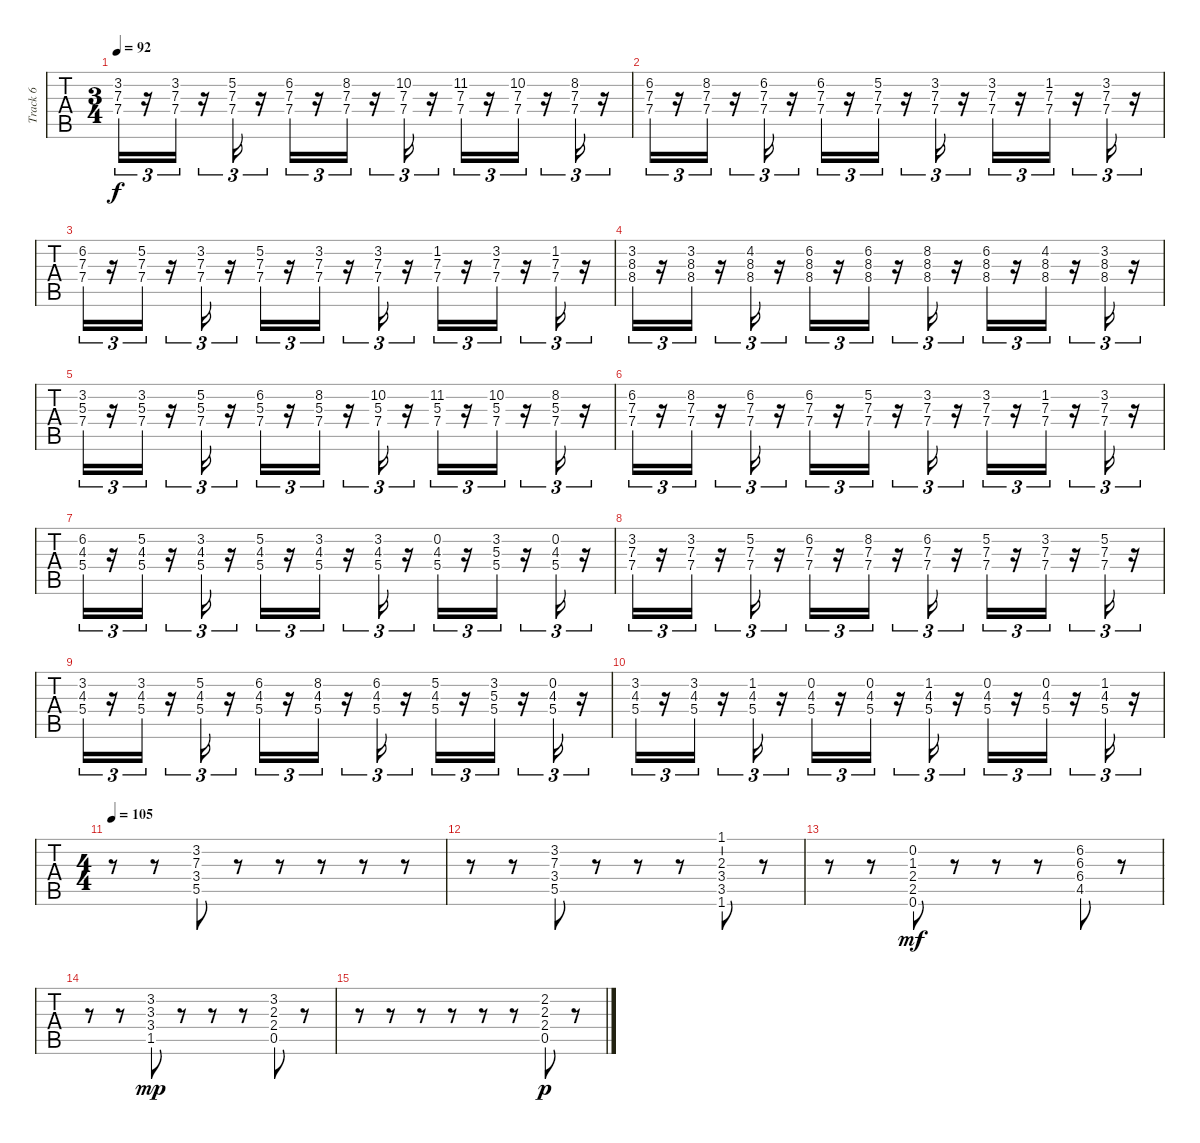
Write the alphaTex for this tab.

\track ("Track 6" "Track 6") {instrument stringensemble1}
\staff {tabs}
\tuning (E4 B3 G3 D3 A2 E2) {hide}
\ts (3 4)
\tempo 92
\clef g2
\ks c
(3.2 7.3 7.4).16{tu (3 2) dy f} r.16{tu (3 2)} (3.2 7.3 7.4).16{tu (3 2)} r.16{tu (3 2)} (5.2 7.3 7.4).16{tu (3 2)} r.16{tu (3 2)} (6.2 7.3 7.4).16{tu (3 2)} r.16{tu (3 2)} (8.2 7.3 7.4).16{tu (3 2)} r.16{tu (3 2)} (10.2 7.3 7.4).16{tu (3 2)} r.16{tu (3 2)} (11.2 7.3 7.4).16{tu (3 2)} r.16{tu (3 2)} (10.2 7.3 7.4).16{tu (3 2)} r.16{tu (3 2)} (8.2 7.3 7.4).16{tu (3 2)} r.16{tu (3 2)} |
(6.2 7.3 7.4).16{tu (3 2)} r.16{tu (3 2)} (8.2 7.3 7.4).16{tu (3 2)} r.16{tu (3 2)} (6.2 7.3 7.4).16{tu (3 2)} r.16{tu (3 2)} (6.2 7.3 7.4).16{tu (3 2)} r.16{tu (3 2)} (5.2 7.3 7.4).16{tu (3 2)} r.16{tu (3 2)} (3.2 7.3 7.4).16{tu (3 2)} r.16{tu (3 2)} (3.2 7.3 7.4).16{tu (3 2)} r.16{tu (3 2)} (1.2 7.3 7.4).16{tu (3 2)} r.16{tu (3 2)} (3.2 7.3 7.4).16{tu (3 2)} r.16{tu (3 2)} |
(6.2 7.3 7.4).16{tu (3 2)} r.16{tu (3 2)} (5.2 7.3 7.4).16{tu (3 2)} r.16{tu (3 2)} (3.2 7.3 7.4).16{tu (3 2)} r.16{tu (3 2)} (5.2 7.3 7.4).16{tu (3 2)} r.16{tu (3 2)} (3.2 7.3 7.4).16{tu (3 2)} r.16{tu (3 2)} (3.2 7.3 7.4).16{tu (3 2)} r.16{tu (3 2)} (1.2 7.3 7.4).16{tu (3 2)} r.16{tu (3 2)} (3.2 7.3 7.4).16{tu (3 2)} r.16{tu (3 2)} (1.2 7.3 7.4).16{tu (3 2)} r.16{tu (3 2)} |
(3.2 8.3 8.4).16{tu (3 2)} r.16{tu (3 2)} (3.2 8.3 8.4).16{tu (3 2)} r.16{tu (3 2)} (4.2 8.3 8.4).16{tu (3 2)} r.16{tu (3 2)} (6.2 8.3 8.4).16{tu (3 2)} r.16{tu (3 2)} (6.2 8.3 8.4).16{tu (3 2)} r.16{tu (3 2)} (8.2 8.3 8.4).16{tu (3 2)} r.16{tu (3 2)} (6.2 8.3 8.4).16{tu (3 2)} r.16{tu (3 2)} (4.2 8.3 8.4).16{tu (3 2)} r.16{tu (3 2)} (3.2 8.3 8.4).16{tu (3 2)} r.16{tu (3 2)} |
(3.2 5.3 7.4).16{tu (3 2)} r.16{tu (3 2)} (3.2 5.3 7.4).16{tu (3 2)} r.16{tu (3 2)} (5.2 5.3 7.4).16{tu (3 2)} r.16{tu (3 2)} (6.2 5.3 7.4).16{tu (3 2)} r.16{tu (3 2)} (8.2 5.3 7.4).16{tu (3 2)} r.16{tu (3 2)} (10.2 5.3 7.4).16{tu (3 2)} r.16{tu (3 2)} (11.2 5.3 7.4).16{tu (3 2)} r.16{tu (3 2)} (10.2 5.3 7.4).16{tu (3 2)} r.16{tu (3 2)} (8.2 5.3 7.4).16{tu (3 2)} r.16{tu (3 2)} |
(6.2 7.3 7.4).16{tu (3 2)} r.16{tu (3 2)} (8.2 7.3 7.4).16{tu (3 2)} r.16{tu (3 2)} (6.2 7.3 7.4).16{tu (3 2)} r.16{tu (3 2)} (6.2 7.3 7.4).16{tu (3 2)} r.16{tu (3 2)} (5.2 7.3 7.4).16{tu (3 2)} r.16{tu (3 2)} (3.2 7.3 7.4).16{tu (3 2)} r.16{tu (3 2)} (3.2 7.3 7.4).16{tu (3 2)} r.16{tu (3 2)} (1.2 7.3 7.4).16{tu (3 2)} r.16{tu (3 2)} (3.2 7.3 7.4).16{tu (3 2)} r.16{tu (3 2)} |
(6.2 4.3 5.4).16{tu (3 2)} r.16{tu (3 2)} (5.2 4.3 5.4).16{tu (3 2)} r.16{tu (3 2)} (3.2 4.3 5.4).16{tu (3 2)} r.16{tu (3 2)} (5.2 4.3 5.4).16{tu (3 2)} r.16{tu (3 2)} (3.2 4.3 5.4).16{tu (3 2)} r.16{tu (3 2)} (3.2 4.3 5.4).16{tu (3 2)} r.16{tu (3 2)} (0.2 4.3 5.4).16{tu (3 2)} r.16{tu (3 2)} (3.2 5.3 5.4).16{tu (3 2)} r.16{tu (3 2)} (0.2 4.3 5.4).16{tu (3 2)} r.16{tu (3 2)} |
(3.2 7.3 7.4).16{tu (3 2)} r.16{tu (3 2)} (3.2 7.3 7.4).16{tu (3 2)} r.16{tu (3 2)} (5.2 7.3 7.4).16{tu (3 2)} r.16{tu (3 2)} (6.2 7.3 7.4).16{tu (3 2)} r.16{tu (3 2)} (8.2 7.3 7.4).16{tu (3 2)} r.16{tu (3 2)} (6.2 7.3 7.4).16{tu (3 2)} r.16{tu (3 2)} (5.2 7.3 7.4).16{tu (3 2)} r.16{tu (3 2)} (3.2 7.3 7.4).16{tu (3 2)} r.16{tu (3 2)} (5.2 7.3 7.4).16{tu (3 2)} r.16{tu (3 2)} |
(3.2 4.3 5.4).16{tu (3 2)} r.16{tu (3 2)} (3.2 4.3 5.4).16{tu (3 2)} r.16{tu (3 2)} (5.2 4.3 5.4).16{tu (3 2)} r.16{tu (3 2)} (6.2 4.3 5.4).16{tu (3 2)} r.16{tu (3 2)} (8.2 4.3 5.4).16{tu (3 2)} r.16{tu (3 2)} (6.2 4.3 5.4).16{tu (3 2) volume 0} r.16{tu (3 2)} (5.2 4.3 5.4).16{tu (3 2)} r.16{tu (3 2)} (3.2 5.3 5.4).16{tu (3 2)} r.16{tu (3 2)} (0.2 4.3 5.4).16{tu (3 2)} r.16{tu (3 2)} |
(3.2 4.3 5.4).16{tu (3 2)} r.16{tu (3 2)} (3.2 4.3 5.4).16{tu (3 2)} r.16{tu (3 2)} (1.2 4.3 5.4).16{tu (3 2)} r.16{tu (3 2)} (0.2 4.3 5.4).16{tu (3 2)} r.16{tu (3 2)} (0.2 4.3 5.4).16{tu (3 2)} r.16{tu (3 2)} (1.2 4.3 5.4).16{tu (3 2)} r.16{tu (3 2)} (0.2 4.3 5.4).16{tu (3 2)} r.16{tu (3 2)} (0.2 4.3 5.4).16{tu (3 2)} r.16{tu (3 2)} (1.2 4.3 5.4).16{tu (3 2)} r.16{tu (3 2)} |
\ts (4 4)
\tempo 105
r.8 r.8 (3.2 7.3 3.4 5.5).8{volume 7 balance 0} r.8 r.8 r.8 r.8 r.8 |
r.8 r.8 (3.2 7.3 3.4 5.5).8{volume 7 balance 0} r.8 r.8 r.8 (1.1 2.3 3.4 3.5 1.6).8 r.8 |
r.8 r.8 (0.2 1.3 2.4 2.5 0.6).8{dy mf} r.8 r.8 r.8 (6.2 6.3 6.4 4.5).8 r.8 |
r.8 r.8 (3.2 3.3 3.4 1.5).8{dy mp} r.8 r.8 r.8 (3.2 2.3 2.4 0.5).8 r.8 |
r.8 r.8 r.8 r.8 r.8 r.8 (2.2 2.3 2.4 0.5).8{dy p} r.8
